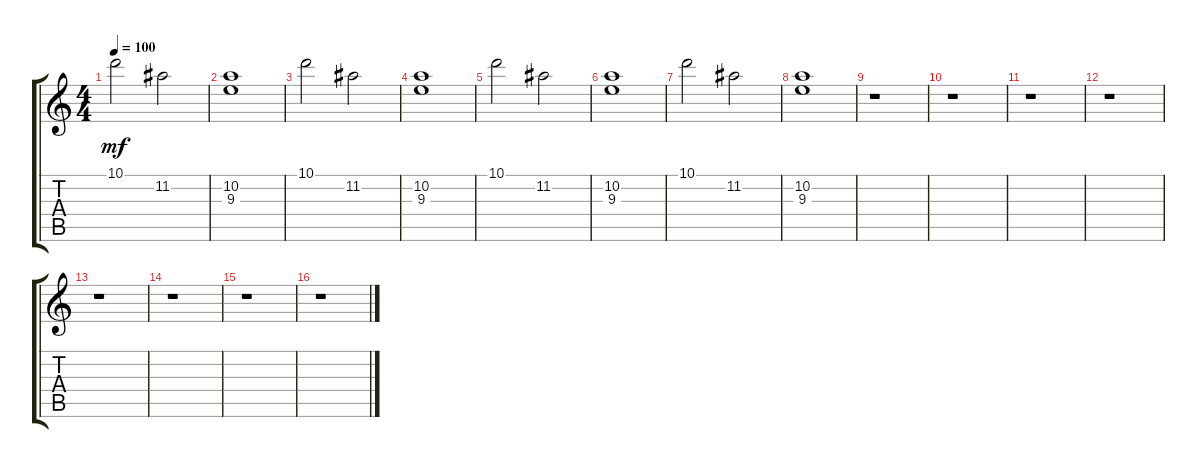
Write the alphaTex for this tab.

\track "" {instrument overdrivenguitar}
\staff {score tabs}
\tuning (E4 B3 G3 D3 A2 E2) {hide}
\ts (4 4)
\tempo 100
\clef g2
\ks c
10.1.2{dy mf} 11.2.2 |
(10.2 9.3).1 |
10.1.2 11.2.2 |
(10.2 9.3).1 |
10.1.2 11.2.2 |
(10.2 9.3).1 |
10.1.2 11.2.2 |
(10.2 9.3).1 |
r.1 |
r.1 |
r.1 |
r.1 |
r.1 |
r.1 |
r.1 |
r.1
